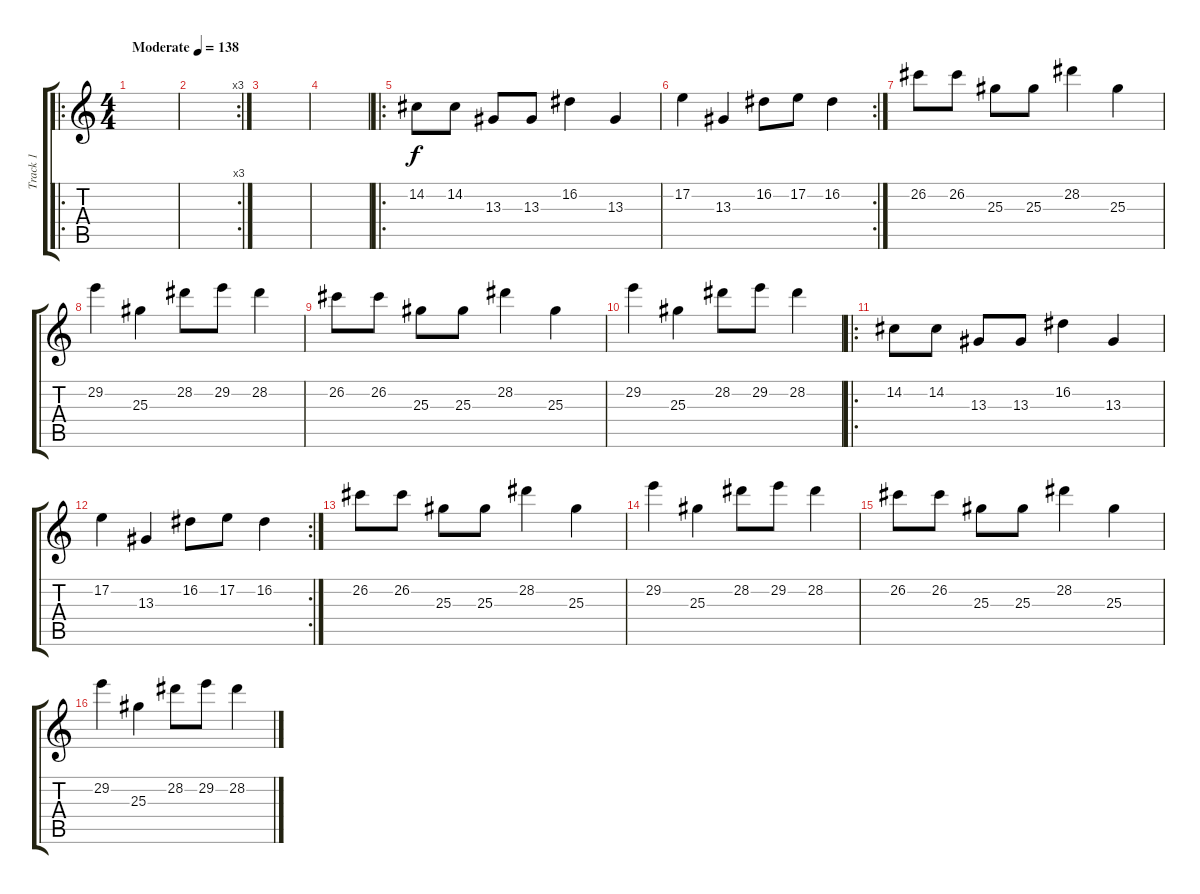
\track ("Track 1" "Track 1") {instrument lead2sawtooth}
\staff {score tabs}
\tuning (E4 B3 G3 D3 A2 E2) {hide}
\ro
\ts (4 4)
\tempo (138 "Moderate")
\clef g2
\ks c
|
\rc 3
|
|
|
\ro
14.2.8 14.2.8 13.3.8 13.3.8 16.2.4 13.3.4 |
\rc 2
17.2.4 13.3.4 16.2.8 17.2.8 16.2.4 |
26.2.8 26.2.8 25.3.8 25.3.8 28.2.4 25.3.4 |
29.2.4 25.3.4 28.2.8 29.2.8 28.2.4 |
26.2.8 26.2.8 25.3.8 25.3.8 28.2.4 25.3.4 |
29.2.4 25.3.4 28.2.8 29.2.8 28.2.4 |
\ro
14.2.8 14.2.8 13.3.8 13.3.8 16.2.4 13.3.4 |
\rc 2
17.2.4 13.3.4 16.2.8 17.2.8 16.2.4 |
26.2.8 26.2.8 25.3.8 25.3.8 28.2.4 25.3.4 |
29.2.4 25.3.4 28.2.8 29.2.8 28.2.4 |
26.2.8 26.2.8 25.3.8 25.3.8 28.2.4 25.3.4 |
29.2.4 25.3.4 28.2.8 29.2.8 28.2.4
